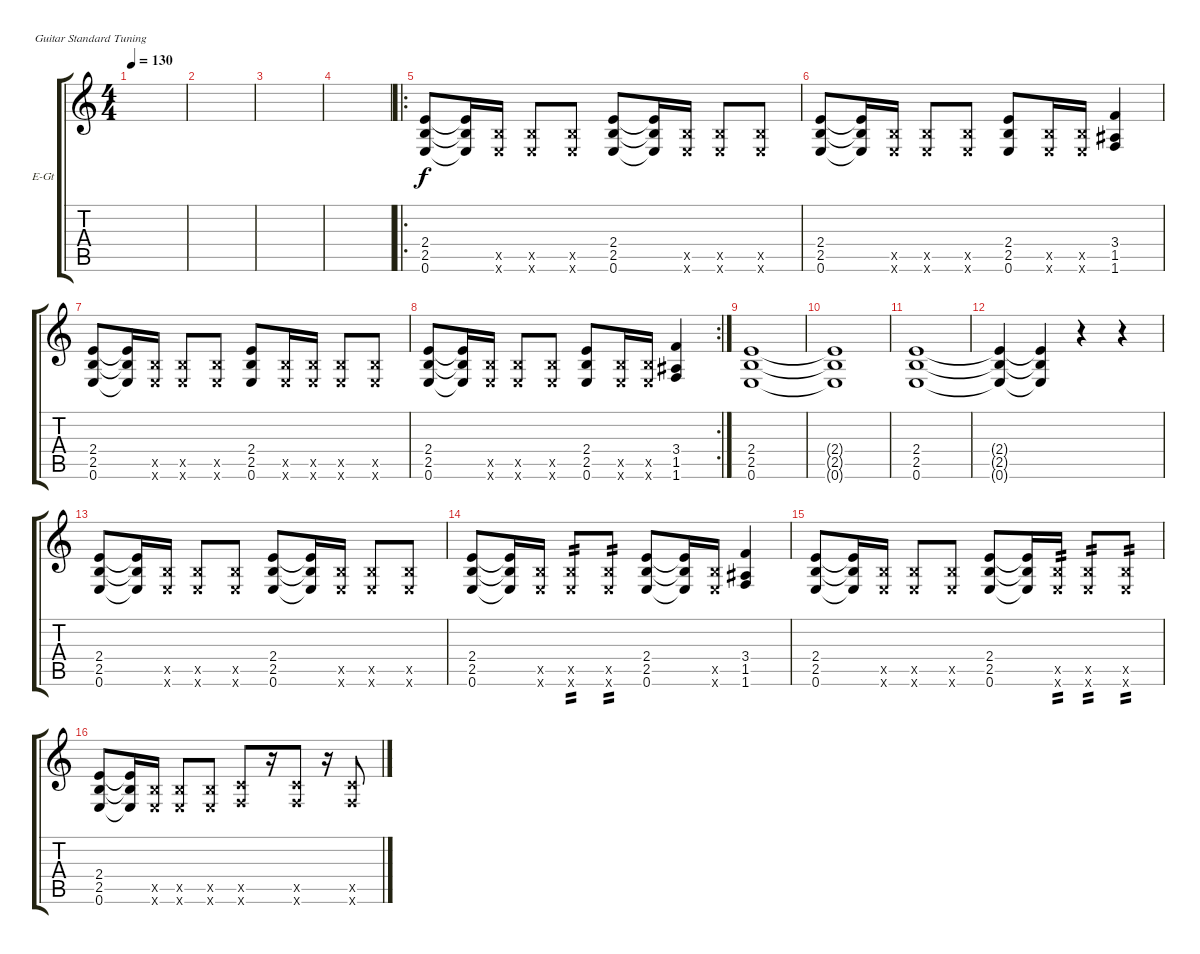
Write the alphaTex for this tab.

\defaultSystemsLayout 4
\bracketExtendMode groupsimilarinstruments
\firstSystemTrackNameOrientation horizontal
\otherSystemsTrackNameOrientation horizontal
\track ("Electric Guitar" "E-Gt") {instrument distortionguitar}
\staff {score tabs}
\tuning (E4 B3 G3 D3 A2 E2)
\ts (4 4)
\tempo 130
\clef g2
\ks c
|
|
|
|
\ro
(0.6 2.5 2.4).8 (0.6{t} 2.5{t} 2.4{t}).16 (0.6{x} 2.5{x}).16 (0.6{x} 2.5{x}).8 (2.5{x} 0.6{x}).8 (0.6 2.5 2.4).8 (0.6{t} 2.5{t} 2.4{t}).16 (0.6{x} 2.5{x}).16 (0.6{x} 2.5{x}).8 (2.5{x} 0.6{x}).8 |
(0.6 2.5 2.4).8 (0.6{t} 2.5{t} 2.4{t}).16 (0.6{x} 2.5{x}).16 (0.6{x} 2.5{x}).8 (2.5{x} 0.6{x}).8 (0.6 2.5 2.4).8 (0.6{x} 2.5{x}).16 (0.6{x} 2.5{x}).16 (1.6 1.5 3.4).4 |
(0.6 2.5 2.4).8 (0.6{t} 2.5{t} 2.4{t}).16 (0.6{x} 2.5{x}).16 (0.6{x} 2.5{x}).8 (2.5{x} 0.6{x}).8 (0.6 2.5 2.4).8 (0.6{x} 2.5{x}).16 (0.6{x} 2.5{x}).16 (0.6{x} 2.5{x}).8 (2.5{x} 0.6{x}).8 |
\rc 2
(0.6 2.5 2.4).8 (0.6{t} 2.5{t} 2.4{t}).16 (0.6{x} 2.5{x}).16 (0.6{x} 2.5{x}).8 (2.5{x} 0.6{x}).8 (0.6 2.5 2.4).8 (0.6{x} 2.5{x}).16 (0.6{x} 2.5{x}).16 (1.6 1.5 3.4).4 |
(0.6 2.5 2.4).1 |
(0.6{t} 2.5{t} 2.4{t}).1 |
(0.6 2.5 2.4).1 |
(0.6{t} 2.5{t} 2.4{t}).4 (0.6{t} 2.5{t} 2.4{t}).4 r.4 r.4 |
(0.6 2.5 2.4).8 (0.6{t} 2.5{t} 2.4{t}).16 (0.6{x} 2.5{x}).16 (0.6{x} 2.5{x}).8 (2.5{x} 0.6{x}).8 (0.6 2.5 2.4).8 (0.6{t} 2.5{t} 2.4{t}).16 (0.6{x} 2.5{x}).16 (0.6{x} 2.5{x}).8 (2.5{x} 0.6{x}).8 |
(0.6 2.5 2.4).8 (0.6{t} 2.5{t} 2.4{t}).16 (0.6{x} 2.5{x}).16 (0.6{x} 2.5{x}).8{tp 2} (2.5{x} 0.6{x}).8{tp 2} (0.6 2.5 2.4).8 (0.6{t} 2.5{t} 2.4{t}).16 (0.6{x} 2.5{x}).16 (1.6 1.5 3.4).4 |
(0.6 2.5 2.4).8 (0.6{t} 2.5{t} 2.4{t}).16 (0.6{x} 2.5{x}).16 (0.6{x} 2.5{x}).8 (2.5{x} 0.6{x}).8 (0.6 2.5 2.4).8 (0.6{t} 2.5{t} 2.4{t}).16 (0.6{x} 2.5{x}).16{tp 2} (0.6{x} 2.5{x}).8{tp 2} (2.5{x} 0.6{x}).8{tp 2} |
(0.6 2.5 2.4).8 (0.6{t} 2.5{t} 2.4{t}).16 (0.6{x} 2.5{x}).16 (0.6{x} 2.5{x}).8 (2.5{x} 0.6{x}).8 (1.6{x} 3.5{x}).8 r.16 (1.6{x} 3.5{x}).8 r.16 (1.6{x} 3.5{x}).8
